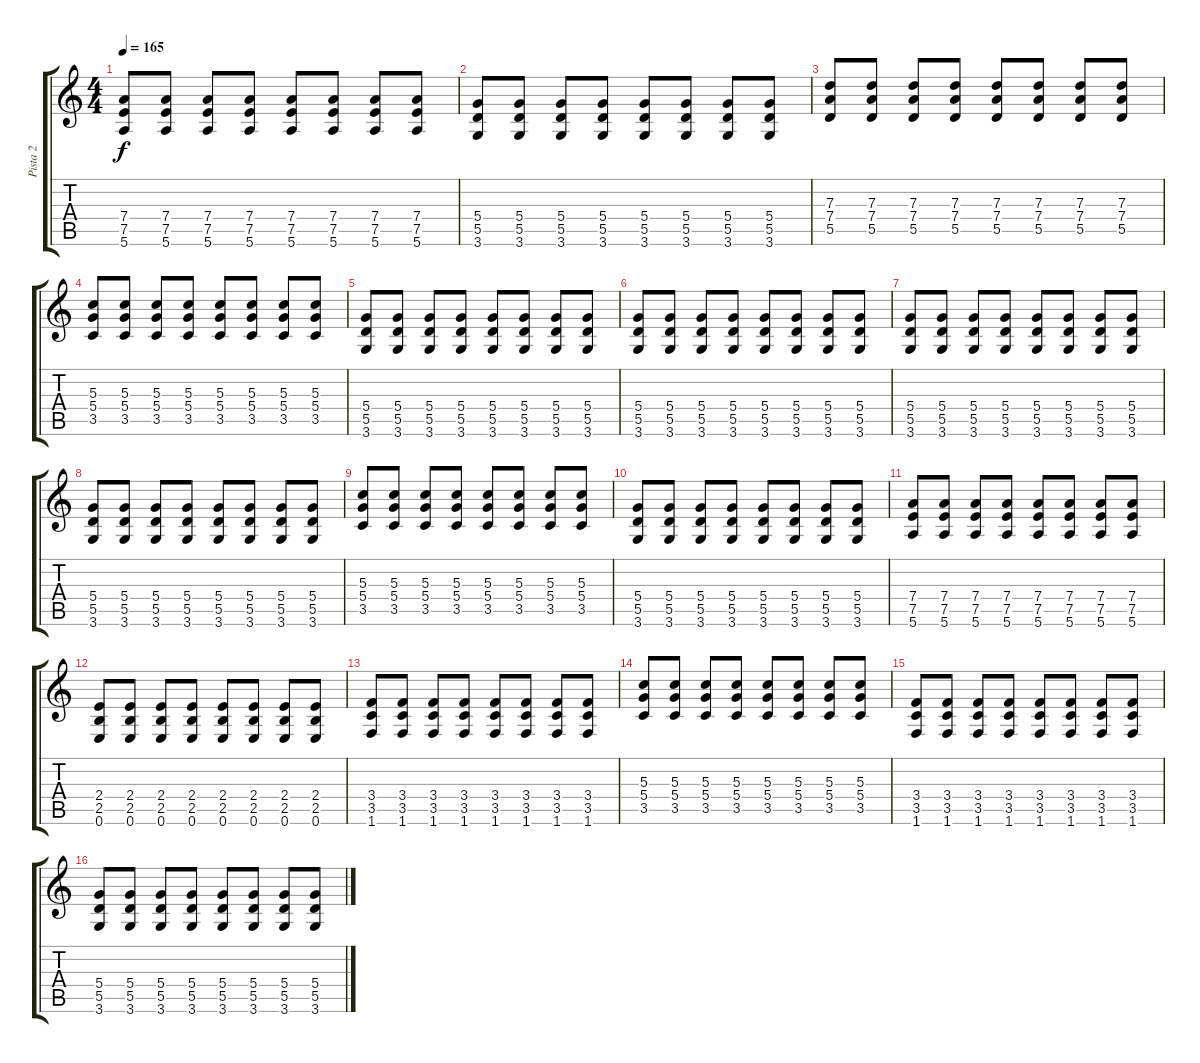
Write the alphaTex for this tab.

\track ("Pista 2" "Pista 2") {instrument distortionguitar}
\staff {score tabs}
\tuning (E4 B3 G3 D3 A2 E2) {hide}
\ts (4 4)
\tempo 165
\clef g2
\ks c
(7.4 7.5 5.6).8{dy f} (7.4 7.5 5.6).8 (7.4 7.5 5.6).8 (7.4 7.5 5.6).8 (7.4 7.5 5.6).8 (7.4 7.5 5.6).8 (7.4 7.5 5.6).8 (7.4 7.5 5.6).8 |
(5.4 5.5 3.6).8 (5.4 5.5 3.6).8 (5.4 5.5 3.6).8 (5.4 5.5 3.6).8 (5.4 5.5 3.6).8 (5.4 5.5 3.6).8 (5.4 5.5 3.6).8 (5.4 5.5 3.6).8 |
(7.3 7.4 5.5).8 (7.3 7.4 5.5).8 (7.3 7.4 5.5).8 (7.3 7.4 5.5).8 (7.3 7.4 5.5).8 (7.3 7.4 5.5).8 (7.3 7.4 5.5).8 (7.3 7.4 5.5).8 |
(5.3 5.4 3.5).8 (5.3 5.4 3.5).8 (5.3 5.4 3.5).8 (5.3 5.4 3.5).8 (5.3 5.4 3.5).8 (5.3 5.4 3.5).8 (5.3 5.4 3.5).8 (5.3 5.4 3.5).8 |
(5.4 5.5 3.6).8 (5.4 5.5 3.6).8 (5.4 5.5 3.6).8 (5.4 5.5 3.6).8 (5.4 5.5 3.6).8 (5.4 5.5 3.6).8 (5.4 5.5 3.6).8 (5.4 5.5 3.6).8 |
(5.4 5.5 3.6).8 (5.4 5.5 3.6).8 (5.4 5.5 3.6).8 (5.4 5.5 3.6).8 (5.4 5.5 3.6).8 (5.4 5.5 3.6).8 (5.4 5.5 3.6).8 (5.4 5.5 3.6).8 |
(5.4 5.5 3.6).8 (5.4 5.5 3.6).8 (5.4 5.5 3.6).8 (5.4 5.5 3.6).8 (5.4 5.5 3.6).8 (5.4 5.5 3.6).8 (5.4 5.5 3.6).8 (5.4 5.5 3.6).8 |
(5.4 5.5 3.6).8 (5.4 5.5 3.6).8 (5.4 5.5 3.6).8 (5.4 5.5 3.6).8 (5.4 5.5 3.6).8 (5.4 5.5 3.6).8 (5.4 5.5 3.6).8 (5.4 5.5 3.6).8 |
(5.3 5.4 3.5).8 (5.3 5.4 3.5).8 (5.3 5.4 3.5).8 (5.3 5.4 3.5).8 (5.3 5.4 3.5).8 (5.3 5.4 3.5).8 (5.3 5.4 3.5).8 (5.3 5.4 3.5).8 |
(5.4 5.5 3.6).8 (5.4 5.5 3.6).8 (5.4 5.5 3.6).8 (5.4 5.5 3.6).8 (5.4 5.5 3.6).8 (5.4 5.5 3.6).8 (5.4 5.5 3.6).8 (5.4 5.5 3.6).8 |
(7.4 7.5 5.6).8 (7.4 7.5 5.6).8 (7.4 7.5 5.6).8 (7.4 7.5 5.6).8 (7.4 7.5 5.6).8 (7.4 7.5 5.6).8 (7.4 7.5 5.6).8 (7.4 7.5 5.6).8 |
(2.4 2.5 0.6).8 (2.4 2.5 0.6).8 (2.4 2.5 0.6).8 (2.4 2.5 0.6).8 (2.4 2.5 0.6).8 (2.4 2.5 0.6).8 (2.4 2.5 0.6).8 (2.4 2.5 0.6).8 |
(3.4 3.5 1.6).8 (3.4 3.5 1.6).8 (3.4 3.5 1.6).8 (3.4 3.5 1.6).8 (3.4 3.5 1.6).8 (3.4 3.5 1.6).8 (3.4 3.5 1.6).8 (3.4 3.5 1.6).8 |
(5.3 5.4 3.5).8 (5.3 5.4 3.5).8 (5.3 5.4 3.5).8 (5.3 5.4 3.5).8 (5.3 5.4 3.5).8 (5.3 5.4 3.5).8 (5.3 5.4 3.5).8 (5.3 5.4 3.5).8 |
(3.4 3.5 1.6).8 (3.4 3.5 1.6).8 (3.4 3.5 1.6).8 (3.4 3.5 1.6).8 (3.4 3.5 1.6).8 (3.4 3.5 1.6).8 (3.4 3.5 1.6).8 (3.4 3.5 1.6).8 |
(5.4 5.5 3.6).8 (5.4 5.5 3.6).8 (5.4 5.5 3.6).8 (5.4 5.5 3.6).8 (5.4 5.5 3.6).8 (5.4 5.5 3.6).8 (5.4 5.5 3.6).8 (5.4 5.5 3.6).8
